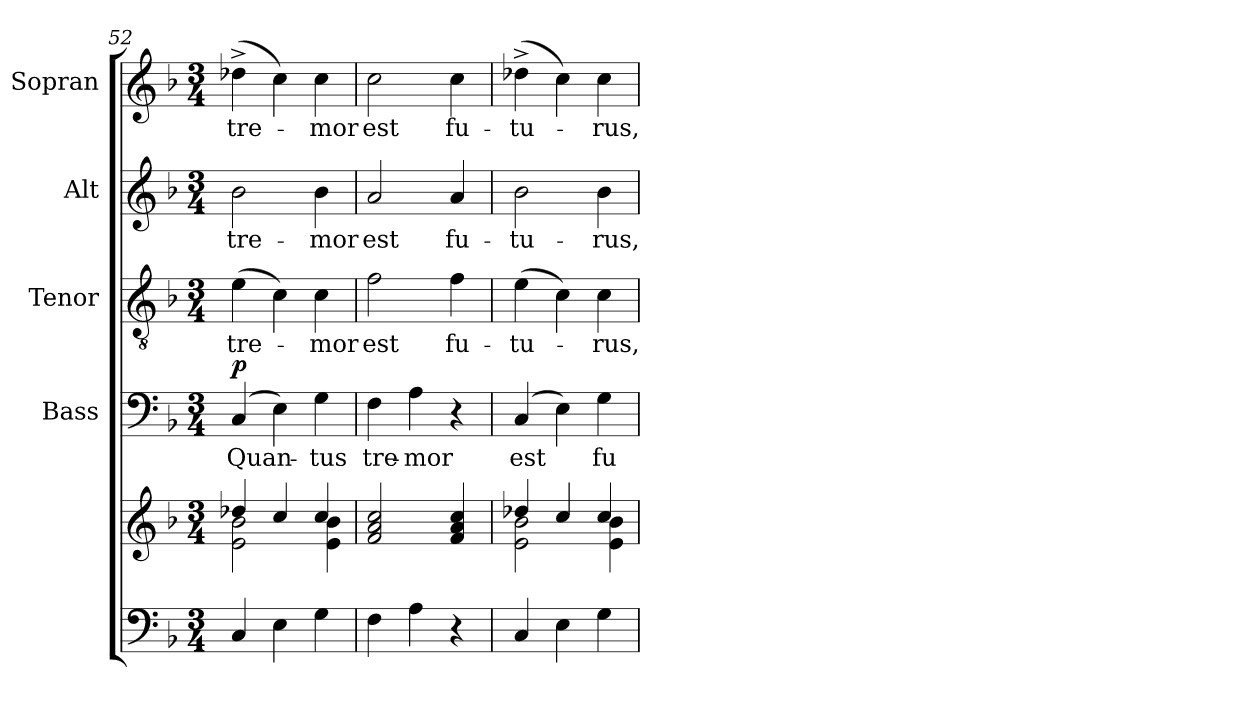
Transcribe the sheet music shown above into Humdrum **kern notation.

**kern	**kern	**kern	**text	**dynam	**kern	**text	**kern	**text	**kern	**text
*part5	*part5	*part4	*part4	*part4	*part3	*part3	*part2	*part2	*part1	*part1
*staff6	*staff5	*staff4	*staff4	*staff4	*staff3	*staff3	*staff2	*staff2	*staff1	*staff1
*	*	*I"Bass	*	*	*I"Tenor	*	*I"Alt	*	*I"Sopran	*
*	*	*I'B.	*	*	*I'T.	*	*I'A.	*	*I'S.	*
*clefF4	*clefG2	*clefF4	*	*	*clefGv2	*	*clefG2	*	*clefG2	*
*k[b-]	*k[b-]	*k[b-]	*	*	*k[b-]	*	*k[b-]	*	*k[b-]	*
*F:	*F:	*F:	*	*	*F:	*	*F:	*	*F:	*
*M3/4	*M3/4	*M3/4	*	*	*M3/4	*	*M3/4	*	*M3/4	*
=52	=52	=52	=52	=52	=52	=52	=52	=52	=52	=52
*	*^	*	*	*	*	*	*	*	*	*
!	!	!	!	!LO:LY:b	!LO:DY:a	!	!LO:LY:b	!	!LO:LY:b	!	!LO:LY:b
4C/	4dd-X/	2e\ 2b-\	(4C/	Quan-	p	(>4e\	tre-	2b-\	tre-	(>4dd-X^>\	tre-
4E\	4cc/	.	4E\)	.	.	4c\)	.	.	.	4cc\)	.
!	!	!	!	!LO:LY:b	!	!	!LO:LY:b	!	!LO:LY:b	!	!LO:LY:b
4G\	4cc/	4e\ 4b-\	4G\	-tus	.	4c\	-mor	4b-\	-mor	4cc\	-mor
=53	=53	=53	=53	=53	=53	=53	=53	=53	=53	=53	=53
!	!	!	!	!LO:LY:b	!	!	!LO:LY:b	!	!LO:LY:b	!	!LO:LY:b
*	*v	*v	*	*	*	*	*	*	*	*	*
4F\	2f/ 2a/ 2cc/	4F\	tre-	.	2f\	est	2a/	est	2cc\	est
!	!	!	!LO:LY:b	!	!	!	!	!	!	!
4A\	.	4A\	-mor	.	.	.	.	.	.	.
!	!	!	!	!	!	!LO:LY:b	!	!LO:LY:b	!	!LO:LY:b
4r	4f/ 4a/ 4cc/	4r	.	.	4f\	fu-	4a/	fu-	4cc\	fu-
=54	=54	=54	=54	=54	=54	=54	=54	=54	=54	=54
*	*^	*	*	*	*	*	*	*	*	*
!	!	!	!	!LO:LY:b	!	!	!LO:LY:b	!	!LO:LY:b	!	!LO:LY:b
4C/	4dd-X/	2e\ 2b-\	(4C/	est	.	(>4e\	-tu-	2b-\	-tu-	(>4dd-X^>\	-tu-
4E\	4cc/	.	4E\)	.	.	4c\)	.	.	.	4cc\)	.
!	!	!	!	!LO:LY:b	!	!	!LO:LY:b	!	!LO:LY:b	!	!LO:LY:b
4G\	4cc/	4e\ 4b-\	4G\	fu-	.	4c\	-rus,	4b-\	-rus,	4cc\	-rus,
*	*v	*v	*	*	*	*	*	*	*	*	*
=	=	=	=	=	=	=	=	=	=	=
*-	*-	*-	*-	*-	*-	*-	*-	*-	*-	*-
